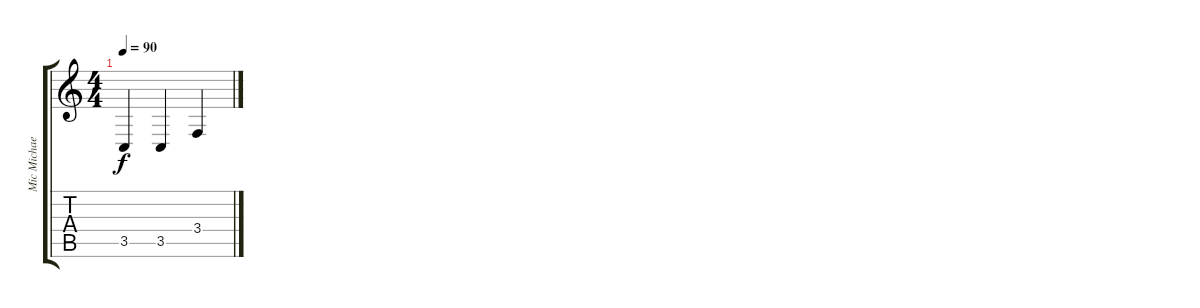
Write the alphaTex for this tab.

\track ("Mic Michaeli" "Mic Michae") {instrument drawbarorgan}
\staff {score tabs}
\tuning (E4 B3 G3 D3 A2 E2) {hide}
\ts (4 4)
\tempo 90
\clef g2
\ks c
3.5.4{dy f} 3.5.4 3.4.4
